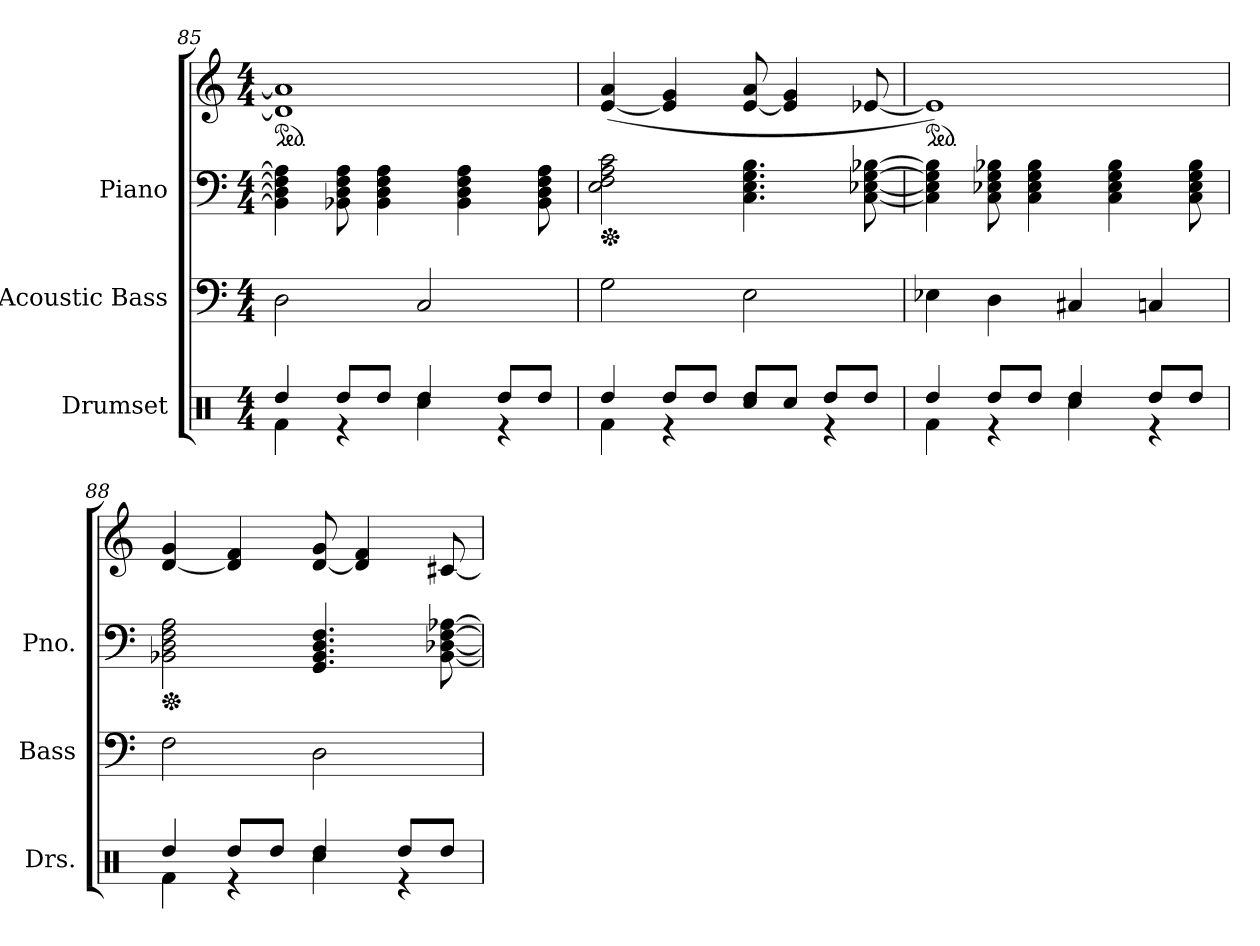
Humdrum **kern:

**kern	**kern	**kern	**kern
*part3	*part2	*part1	*part1
*staff4	*staff3	*staff2	*staff1
*I"Drumset	*I"Acoustic Bass	*I"Piano	*
*I'Drs.	*I'Bass	*I'Pno.	*
*clefX	*clefF4	*clefF4	*clefG2
*	*ITrd7c12	*	*
*k[]	*k[]	*k[]	*k[]
*M4/4	*M4/4	*M4/4	*M4/4
=85	=85	=85	=85
*^	*	*	*
*	*	*	*	*ped
4Rdd/	4Rf\	2DD\	4BB-\] 4D\] 4F\] 4A\]	1d] 1a]
8Rdd/L	4r	.	8BB-X\ 8D\ 8F\ 8A\	.
8Rdd/J	.	.	4BB-\ 4D\ 4F\ 4A\	.
4Rdd/	4Rcc\	2CC/	.	.
.	.	.	4BB-\ 4D\ 4F\ 4A\	.
8Rdd/L	4r	.	.	.
8Rdd/J	.	.	8BB-\ 8D\ 8F\ 8A\	.
!!LO:LB:g=z
=86	=86	=86	=86	=86
*	*	*	*Xped	*
4Rdd/	4Rf\	2GG\	2E\ 2F\ 2A\ 2c\	([4e/ 4a/
8Rdd/L	4r	.	.	4e/] 4g/
8Rdd/J	.	.	.	.
4Rdd/	8Rcc/L	2EE\	4.C\ 4.E\ 4.G\ 4.B\	[8e/ 8a/
.	8Rcc/J	.	.	4e/] 4g/
8Rdd/L	4r	.	.	.
8Rdd/J	.	.	[8C\ [8E-X\ [8G\ [8B-X\	[8e-X/
=87	=87	=87	=87	=87
*	*	*	*	*ped
4Rdd/	4Rf\	4EE-X\	4C\] 4E-\] 4G\] 4B-\]	1e-])
8Rdd/L	4r	4DD\	8C\ 8E-X\ 8G\ 8B-X\	.
8Rdd/J	.	.	4C\ 4E-\ 4G\ 4B-\	.
4Rdd/	4Rcc\	4CC#X/	.	.
.	.	.	4C\ 4E-\ 4G\ 4B-\	.
8Rdd/L	4r	4CCn/	.	.
8Rdd/J	.	.	8C\ 8E-\ 8G\ 8B-\	.
=88	=88	=88	=88	=88
*	*	*	*Xped	*
4Rdd/	4Rf\	2FF\	2BB-X\ 2D\ 2F\ 2A\	[4d/ 4g/
8Rdd/L	4r	.	.	4d/] 4f/
8Rdd/J	.	.	.	.
4Rdd/	4Rcc\	2DD\	4.GG/ 4.BB-/ 4.D/ 4.F/	[8d/ 8g/
.	.	.	.	4d/] 4f/
8Rdd/L	4r	.	.	.
8Rdd/J	.	.	[8BB-\ [8D-X\ [8F\ [8A-X\	[8c#X/
*v	*v	*	*	*
=	=	=	=
*-	*-	*-	*-
